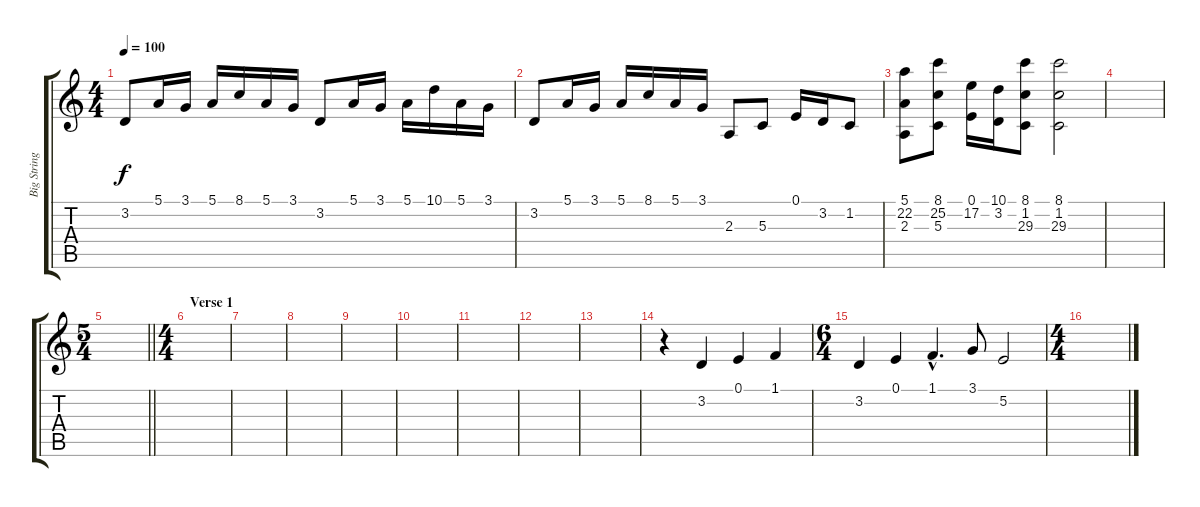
\track ("Big Strings" "Big String") {instrument tremolostrings}
\staff {score tabs}
\tuning (E4 B3 G3 D3 A2 E2) {hide}
\ts (4 4)
\tempo 100
\clef g2
\ks c
3.2.8{dy f} 5.1.16 3.1.16 5.1.16 8.1.16 5.1.16 3.1.16 3.2.8 5.1.16 3.1.16 5.1.16 10.1.16 5.1.16 3.1.16 |
3.2.8 5.1.16 3.1.16 5.1.16 8.1.16 5.1.16 3.1.16 2.3.8 5.3.8 0.1.16 3.2.16 1.2.8 |
(5.1 22.2 2.3).8 (8.1 25.2 5.3).8 (0.1 17.2).16 (10.1 3.2).16 (8.1 1.2 29.3).8 (8.1 1.2 29.3).2 |
|
\ts (5 4)
\barLineRight lightlight
|
\ts (4 4)
\section ("" "Verse 1")
|
|
|
|
|
|
|
|
r.4{volume 10} 3.2.4 0.1.4 1.1.4 |
\ts (6 4)
3.2.4 0.1.4 1.1{hac}.4{d} 3.1.8 5.2.2 |
\ts (4 4)
